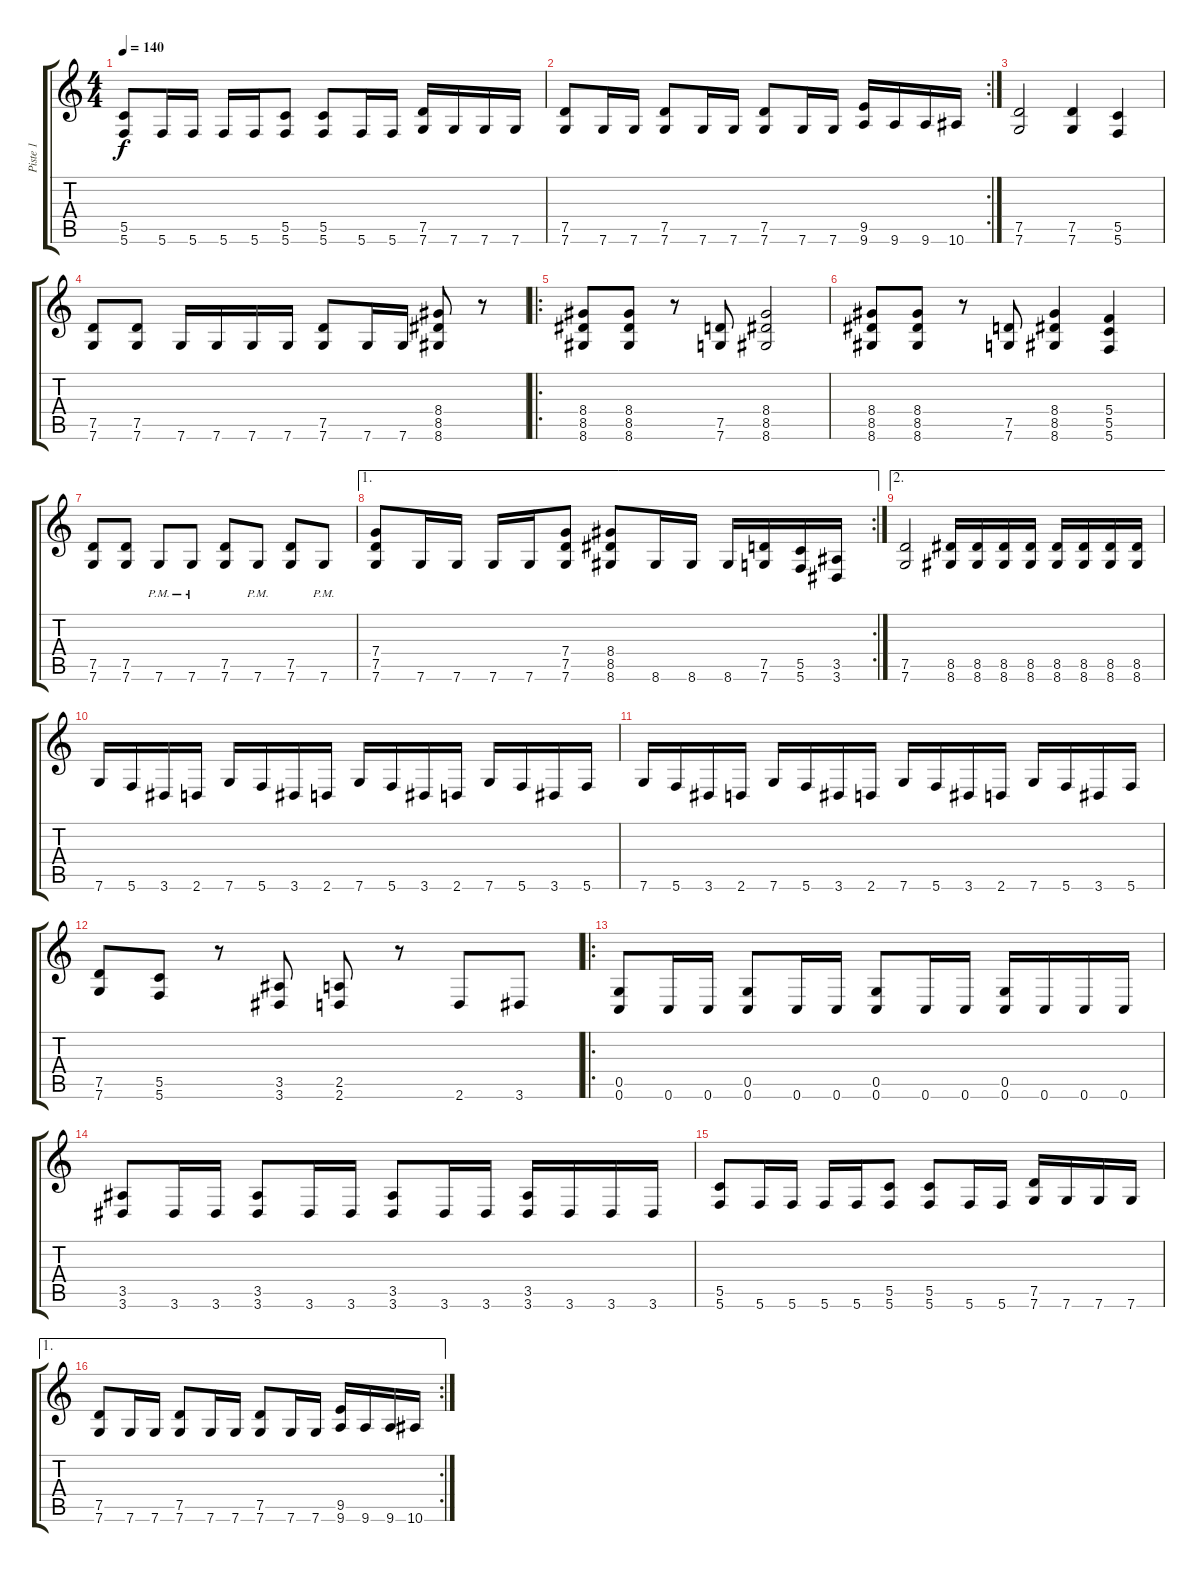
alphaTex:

\track ("Piste 1" "Piste 1") {instrument overdrivenguitar}
\staff {score tabs}
\tuning (D4 A3 F3 C3 G2 C2) {hide}
\ts (4 4)
\tempo 140
\clef g2
\ks c
(5.5 5.6).8{dy f} 5.6.16 5.6.16 5.6.16 5.6.16 (5.5 5.6).8 (5.5 5.6).8 5.6.16 5.6.16 (7.5 7.6).16 7.6.16 7.6.16 7.6.16 |
\rc 2
(7.5 7.6).8 7.6.16 7.6.16 (7.5 7.6).8 7.6.16 7.6.16 (7.5 7.6).8 7.6.16 7.6.16 (9.5 9.6).16 9.6.16 9.6.16 10.6.16 |
(7.5 7.6).2 (7.5 7.6).4 (5.5 5.6).4 |
(7.5 7.6).8 (7.5 7.6).8 7.6.16 7.6.16 7.6.16 7.6.16 (7.5 7.6).8 7.6.16 7.6.16 (8.4 8.5 8.6).8 r.8 |
\ro
(8.4 8.5 8.6).8 (8.4 8.5 8.6).8 r.8 (7.5 7.6).8 (8.4 8.5 8.6).2 |
(8.4 8.5 8.6).8 (8.4 8.5 8.6).8 r.8 (7.5 7.6).8 (8.4 8.5 8.6).4 (5.4 5.5 5.6).4 |
(7.5 7.6).8 (7.5 7.6).8 7.6{pm}.8 7.6{pm}.8 (7.5 7.6).8 7.6{pm}.8 (7.5 7.6).8 7.6{pm}.8 |
\ae 1
\rc 2
(7.4 7.5 7.6).8 7.6.16 7.6.16 7.6.16 7.6.16 (7.4 7.5 7.6).8 (8.4 8.5 8.6).8 8.6.16 8.6.16 8.6.16 (7.5 7.6).16 (5.5 5.6).16 (3.5 3.6).16 |
\ae 2
(7.5 7.6).2 (8.5 8.6).16 (8.5 8.6).16 (8.5 8.6).16 (8.5 8.6).16 (8.5 8.6).16 (8.5 8.6).16 (8.5 8.6).16 (8.5 8.6).16 |
7.6.16 5.6.16 3.6.16 2.6.16 7.6.16 5.6.16 3.6.16 2.6.16 7.6.16 5.6.16 3.6.16 2.6.16 7.6.16 5.6.16 3.6.16 5.6.16 |
7.6.16 5.6.16 3.6.16 2.6.16 7.6.16 5.6.16 3.6.16 2.6.16 7.6.16 5.6.16 3.6.16 2.6.16 7.6.16 5.6.16 3.6.16 5.6.16 |
(7.5 7.6).8 (5.5 5.6).8 r.8 (3.5 3.6).8 (2.5 2.6).8 r.8 2.6.8 3.6.8 |
\ro
(0.5 0.6).8 0.6.16 0.6.16 (0.5 0.6).8 0.6.16 0.6.16 (0.5 0.6).8 0.6.16 0.6.16 (0.5 0.6).16 0.6.16 0.6.16 0.6.16 |
(3.5 3.6).8 3.6.16 3.6.16 (3.5 3.6).8 3.6.16 3.6.16 (3.5 3.6).8 3.6.16 3.6.16 (3.5 3.6).16 3.6.16 3.6.16 3.6.16 |
(5.5 5.6).8 5.6.16 5.6.16 5.6.16 5.6.16 (5.5 5.6).8 (5.5 5.6).8 5.6.16 5.6.16 (7.5 7.6).16 7.6.16 7.6.16 7.6.16 |
\ae 1
\rc 2
(7.5 7.6).8 7.6.16 7.6.16 (7.5 7.6).8 7.6.16 7.6.16 (7.5 7.6).8 7.6.16 7.6.16 (9.5 9.6).16 9.6.16 9.6.16 10.6.16
